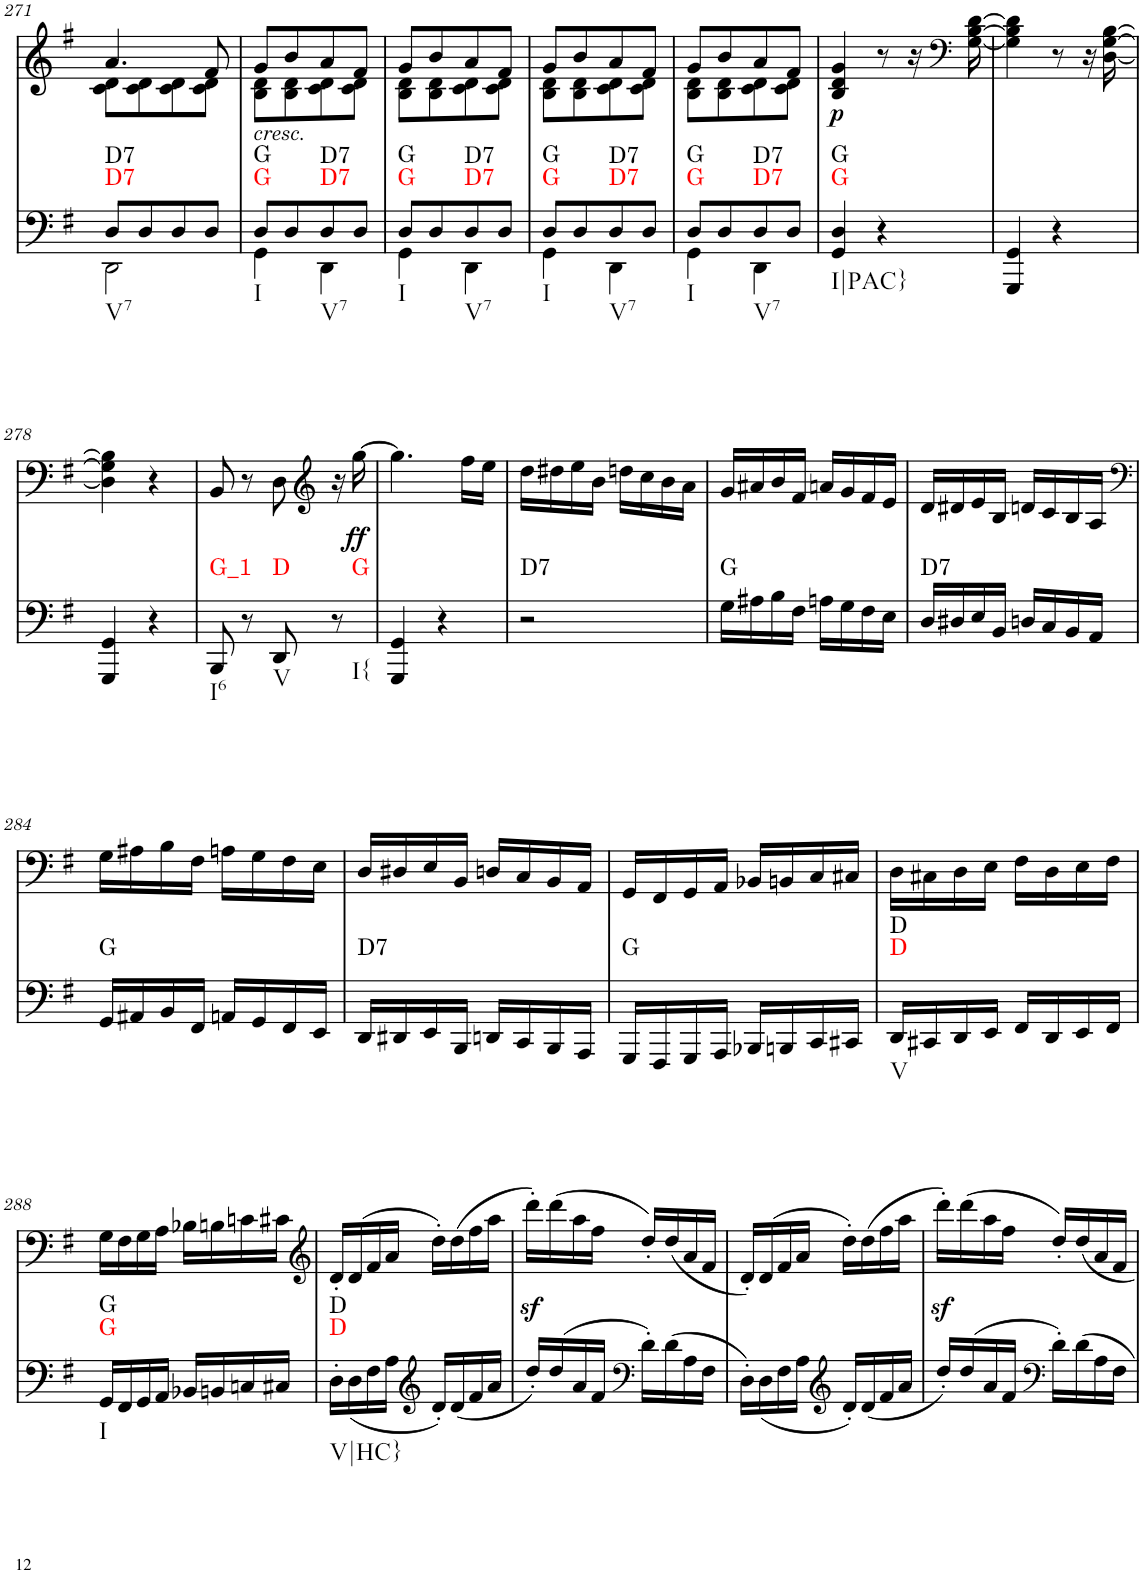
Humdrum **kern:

**kern	**harte	**kern	**text	**dynam
*part2	*part2	*part1	*part1	*part1
*staff2	*	*staff1	*staff1	*staff1
*I"piano	*	*I"piano	*	*
*I'Pno	*	*I'Pno	*	*
!!LO:PB:g=z
*clefF4	*	*clefG2	*	*
*k[f#]	*	*k[f#]	*	*
*G:	*	*G:	*	*
*M2/4	*	*M2/4	*	*
=271	=271	=271	=271	=271
*^	*	*^	*	*
!	!	!LO:H:n=1:kt=D7	!	!	!	!
!	!	!LO:H:n=2:kt=D7	!	!	!	!
8D/L	2DD\	N N	4.a/	8c\ 8d\L	.	.
8D/	.	.	.	8c\ 8d\	.	.
8D/	.	.	.	8c\ 8d\	.	.
8D/J	.	.	8f#/	8c\ 8d\J	.	.
=272	=272	=272	=272	=272	=272	=272
!	!	!LO:H:n=1:kt=G	!LO:TX:b:i:t=cresc.	!	!	!
!	!	!LO:H:n=2:kt=G	!	!	!	!
8D/L	4GG\	N N	8g/L	8B\ 8d\L	.	.
!	!	!	!	!	!LO:LY:b	!
8D/	.	.	8b/	8B\ 8d\	<	.
!	!	!LO:H:n=1:kt=D7	!	!	!	!
!	!	!LO:H:n=2:kt=D7	!	!	!	!
8D/	4DD\	N N	8a/	8c\ 8d\	.	.
8D/J	.	.	8f#/J	8c\ 8d\J	.	.
=273	=273	=273	=273	=273	=273	=273
!	!	!LO:H:n=1:kt=G	!	!	!	!
!	!	!LO:H:n=2:kt=G	!	!	!	!
8D/L	4GG\	N N	8g/L	8B\ 8d\L	.	.
8D/	.	.	8b/	8B\ 8d\	.	.
!	!	!LO:H:n=1:kt=D7	!	!	!	!
!	!	!LO:H:n=2:kt=D7	!	!	!	!
8D/	4DD\	N N	8a/	8c\ 8d\	.	.
8D/J	.	.	8f#/J	8c\ 8d\J	.	.
=274	=274	=274	=274	=274	=274	=274
!	!	!LO:H:n=1:kt=G	!	!	!	!
!	!	!LO:H:n=2:kt=G	!	!	!	!
8D/L	4GG\	N N	8g/L	8B\ 8d\L	.	.
8D/	.	.	8b/	8B\ 8d\	.	.
!	!	!LO:H:n=1:kt=D7	!	!	!	!
!	!	!LO:H:n=2:kt=D7	!	!	!	!
8D/	4DD\	N N	8a/	8c\ 8d\	.	.
8D/J	.	.	8f#/J	8c\ 8d\J	.	.
=275	=275	=275	=275	=275	=275	=275
!	!	!LO:H:n=1:kt=G	!	!	!	!
!	!	!LO:H:n=2:kt=G	!	!	!	!
8D/L	4GG\	N N	8g/L	8B\ 8d\L	.	.
8D/	.	.	8b/	8B\ 8d\	.	.
!	!	!LO:H:n=1:kt=D7	!	!	!	!
!	!	!LO:H:n=2:kt=D7	!	!	!	!
8D/	4DD\	N N	8a/	8c\ 8d\	.	.
8D/J	.	.	8f#/J	8c\ 8d\J	.	.
*v	*v	*	*	*	*	*
=276	=276	=276	=276	=276	=276
!	!LO:H:n=1:kt=G	!	!	!LO:LY:b	!LO:DY:b
!	!LO:H:n=2:kt=G	!	!	!	!
*	*	*v	*v	*	*
4GG/ 4D/	N N	4B/ 4d/ 4g/	p	p
4r	.	8r	.	.
.	.	16r	.	.
*	*	*clefF4	*	*
.	.	[16G\ [16B\ [16d\	.	.
=277	=277	=277	=277	=277
4GGG/ 4GG/	.	4G\] 4B\] 4d\]	.	.
4r	.	8r	.	.
.	.	16r	.	.
.	.	[16D\ [16G\ [16B\	.	.
!!LO:LB:g=z
=278	=278	=278	=278	=278
4GGG/ 4GG/	.	4D\] 4G\] 4B\]	.	.
4r	.	4r	.	.
=279	=279	=279	=279	=279
!	!LO:H:kt=G_1	!	!	!
8BBB/	N	8BB/	.	.
8r	.	8r	.	.
!	!LO:H:kt=D	!	!	!
8DD/	N	8D\	.	.
*	*	*clefG2	*	*
!	!LO:H:kt=G	!	!	!
8r	N	16r	.	.
!	!	!	!LO:LY:b	!LO:DY:b
.	.	[16gg\	ff	ff
=280	=280	=280	=280	=280
!	!	!	!LO:LY:b	!
4GGG/ 4GG/	.	4.gg\]	ff	.
4r	.	.	.	.
.	.	16ff#\LL	.	.
.	.	16ee\JJ	.	.
=281	=281	=281	=281	=281
!	!LO:H:kt=D7	!	!	!
2r	N	16dd\LL	.	.
.	.	16dd#X\	.	.
.	.	16ee\	.	.
.	.	16b\JJ	.	.
.	.	16ddn\LL	.	.
.	.	16cc\	.	.
.	.	16b\	.	.
.	.	16a\JJ	.	.
=282	=282	=282	=282	=282
!	!LO:H:kt=G	!	!	!
16G\LL	N	16g/LL	.	.
16A#X\	.	16a#X/	.	.
16B\	.	16b/	.	.
16F#\JJ	.	16f#/JJ	.	.
16An\LL	.	16an/LL	.	.
16G\	.	16g/	.	.
16F#\	.	16f#/	.	.
16E\JJ	.	16e/JJ	.	.
=283	=283	=283	=283	=283
!	!LO:H:kt=D7	!	!	!
16D/LL	N	16d/LL	.	.
16D#X/	.	16d#X/	.	.
16E/	.	16e/	.	.
16BB/JJ	.	16B/JJ	.	.
16Dn/LL	.	16dn/LL	.	.
16C/	.	16c/	.	.
16BB/	.	16B/	.	.
16AA/JJ	.	16A/JJ	.	.
!!LO:LB:g=z
=284	=284	=284	=284	=284
*	*	*clefF4	*	*
!	!LO:H:kt=G	!	!	!
16GG/LL	N	16G\LL	.	.
16AA#X/	.	16A#X\	.	.
16BB/	.	16B\	.	.
16FF#/JJ	.	16F#\JJ	.	.
16AAn/LL	.	16An\LL	.	.
16GG/	.	16G\	.	.
16FF#/	.	16F#\	.	.
16EE/JJ	.	16E\JJ	.	.
=285	=285	=285	=285	=285
!	!LO:H:kt=D7	!	!	!
16DD/LL	N	16D/LL	.	.
16DD#X/	.	16D#X/	.	.
16EE/	.	16E/	.	.
16BBB/JJ	.	16BB/JJ	.	.
16DDn/LL	.	16Dn/LL	.	.
16CC/	.	16C/	.	.
16BBB/	.	16BB/	.	.
16AAA/JJ	.	16AA/JJ	.	.
=286	=286	=286	=286	=286
!	!LO:H:kt=G	!	!	!
16GGG/LL	N	16GG/LL	.	.
16FFF#/	.	16FF#/	.	.
16GGG/	.	16GG/	.	.
16AAA/JJ	.	16AA/JJ	.	.
16BBB-X/LL	.	16BB-X/LL	.	.
16BBBn/	.	16BBn/	.	.
16CC/	.	16C/	.	.
16CC#X/JJ	.	16C#X/JJ	.	.
=287	=287	=287	=287	=287
!	!LO:H:n=1:kt=D	!	!	!
!	!LO:H:n=2:kt=D	!	!	!
16DD/LL	N N	16D\LL	.	.
16CC#X/	.	16C#X\	.	.
16DD/	.	16D\	.	.
16EE/JJ	.	16E\JJ	.	.
16FF#/LL	.	16F#\LL	.	.
16DD/	.	16D\	.	.
16EE/	.	16E\	.	.
16FF#/JJ	.	16F#\JJ	.	.
!!LO:LB:g=z
=288	=288	=288	=288	=288
!	!LO:H:n=1:kt=G	!	!	!
!	!LO:H:n=2:kt=G	!	!	!
16GG/LL	N N	16G\LL	.	.
16FF#/	.	16F#\	.	.
16GG/	.	16G\	.	.
16AA/JJ	.	16A\JJ	.	.
16BB-X/LL	.	16B-X\LL	.	.
16BBn/	.	16Bn\	.	.
16Cn/	.	16cn\	.	.
16C#X/JJ	.	16c#X\JJ	.	.
=289	=289	=289	=289	=289
*	*	*clefG2	*	*
!	!LO:H:n=1:kt=D	!	!	!
!	!LO:H:n=2:kt=D	!	!	!
16D'\LL	N N	16d'/LL	.	.
(<16D\	.	(16d/	.	.
16F#\	.	16f#/	.	.
16A\JJ	.	16a/JJ	.	.
*clefG2	*	*	*	*
16d'/LL)	.	16dd'\LL)	.	.
(16d/	.	(16dd\	.	.
16f#/	.	16ff#\	.	.
16a/JJ	.	16aa\JJ	.	.
=290	=290	=290	=290	=290
16dd'/LL)	.	16dddz<'\LL)	.	.
(16dd/	.	(16ddd\	.	.
16a/	.	16aa\	.	.
16f#/JJ	.	16ff#\JJ	.	.
*clefF4	*	*	*	*
16d'\LL)	.	16dd'/LL)	.	.
(16d\	.	(16dd/	.	.
16A\	.	16a/	.	.
16F#\JJ	.	16f#/JJ	.	.
=291	=291	=291	=291	=291
16D'\LL)	.	16d'/LL)	.	.
(<16D\	.	(16d/	.	.
16F#\	.	16f#/	.	.
16A\JJ	.	16a/JJ	.	.
*clefG2	*	*	*	*
16d'/LL)	.	16dd'\LL)	.	.
(16d/	.	(16dd\	.	.
16f#/	.	16ff#\	.	.
16a/JJ	.	16aa\JJ	.	.
=292	=292	=292	=292	=292
!	!	!	!LO:LY:b	!
16dd'/LL)	.	16dddz<'\LL)	sf	.
(16dd/	.	(16ddd\	.	.
16a/	.	16aa\	.	.
16f#/JJ	.	16ff#\JJ	.	.
*clefF4	*	*	*	*
16d'\LL)	.	16dd'/LL)	.	.
16d\	.	16dd/	.	.
16A\	.	16a/	.	.
16F#\JJ	.	16f#/JJ	.	.
=	=	=	=	=
*-	*-	*-	*-	*-
